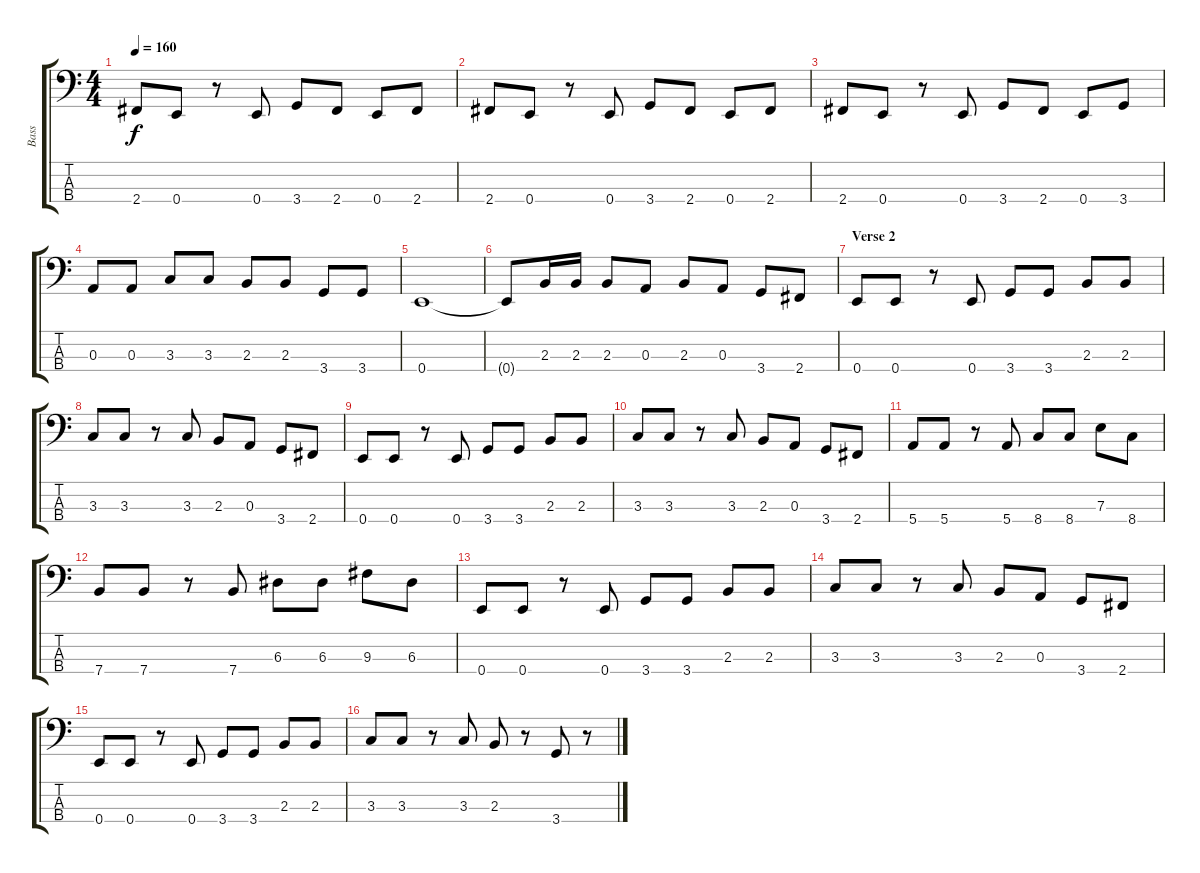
\track ("Bass" "Bass") {instrument electricbassfinger}
\staff {score tabs}
\tuning (G2 D2 A1 E1) {hide}
\ts (4 4)
\tempo 160
\clef f4
\ks c
2.4.8{dy f} 0.4.8 r.8 0.4.8 3.4.8 2.4.8 0.4.8 2.4.8 |
2.4.8 0.4.8 r.8 0.4.8 3.4.8 2.4.8 0.4.8 2.4.8 |
2.4.8 0.4.8 r.8 0.4.8 3.4.8 2.4.8 0.4.8 3.4.8 |
0.3.8 0.3.8 3.3.8 3.3.8 2.3.8 2.3.8 3.4.8 3.4.8 |
0.4.1 |
0.4{t}.8 2.3.16 2.3.16 2.3.8 0.3.8 2.3.8 0.3.8 3.4.8 2.4.8 |
\section ("" "Verse 2")
0.4.8 0.4.8 r.8 0.4.8 3.4.8 3.4.8 2.3.8 2.3.8 |
3.3.8 3.3.8 r.8 3.3.8 2.3.8 0.3.8 3.4.8 2.4.8 |
0.4.8 0.4.8 r.8 0.4.8 3.4.8 3.4.8 2.3.8 2.3.8 |
3.3.8 3.3.8 r.8 3.3.8 2.3.8 0.3.8 3.4.8 2.4.8 |
5.4.8 5.4.8 r.8 5.4.8 8.4.8 8.4.8 7.3.8 8.4.8 |
7.4.8 7.4.8 r.8 7.4.8 6.3.8 6.3.8 9.3.8 6.3.8 |
0.4.8 0.4.8 r.8 0.4.8 3.4.8 3.4.8 2.3.8 2.3.8 |
3.3.8 3.3.8 r.8 3.3.8 2.3.8 0.3.8 3.4.8 2.4.8 |
\section ("" "")
0.4.8 0.4.8 r.8 0.4.8 3.4.8 3.4.8 2.3.8 2.3.8 |
3.3.8 3.3.8 r.8 3.3.8 2.3.8 r.8 3.4.8 r.8
